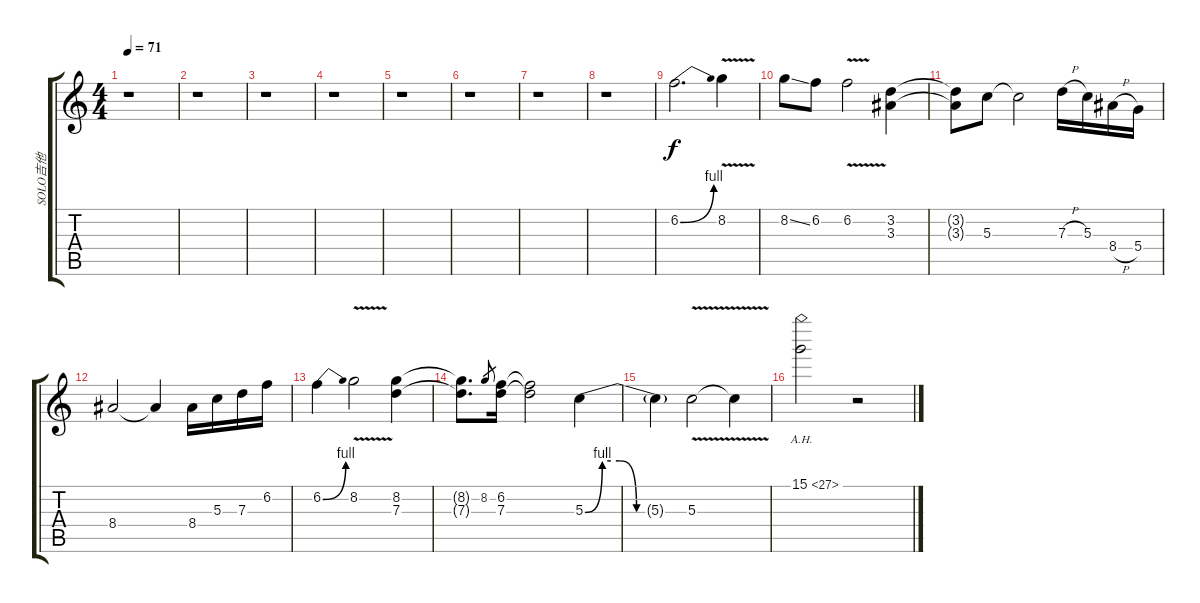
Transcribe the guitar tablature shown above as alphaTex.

\track ("SOLO吉他" "SOLO吉他") {instrument overdrivenguitar}
\staff {score tabs}
\tuning (E4 B3 G3 D3 A2 E2) {hide}
\ts (4 4)
\tempo 71
\clef g2
\ks c
r.1{dy f instrument overdrivenguitar} |
r.1 |
r.1 |
r.1 |
r.1 |
r.1 |
r.1 |
r.1 |
6.2{be (bend 0 0 60 4)}.2{d} 8.2{v}.4 |
8.2{ss}.8 6.2.8 6.2{v}.2 (3.2 3.3).4 |
(3.2{t} 3.3{t}).8 5.3.8 5.3{t}.2 7.3{h}.16 5.3.16 8.4{h}.16 5.4.16 |
8.4.2 8.4{t}.4 8.4.16 5.3.16 7.3.16 6.2.16 |
6.2{be (bend 0 0 60 4)}.4 8.2{v}.2 (8.2 7.3).4 |
(8.2{t} 7.3{t}).8{d} 8.2.8{gr} (6.2 7.3).16 (6.2{t} 7.3{t}).2 5.3{be (custom 0 0 10 4 15 4 20 4 30 0 45 0 60 0)}.4 |
5.3{t}.4 5.3{v}.2 5.3{t}.4 |
15.1{ah 12}.2 r.2
